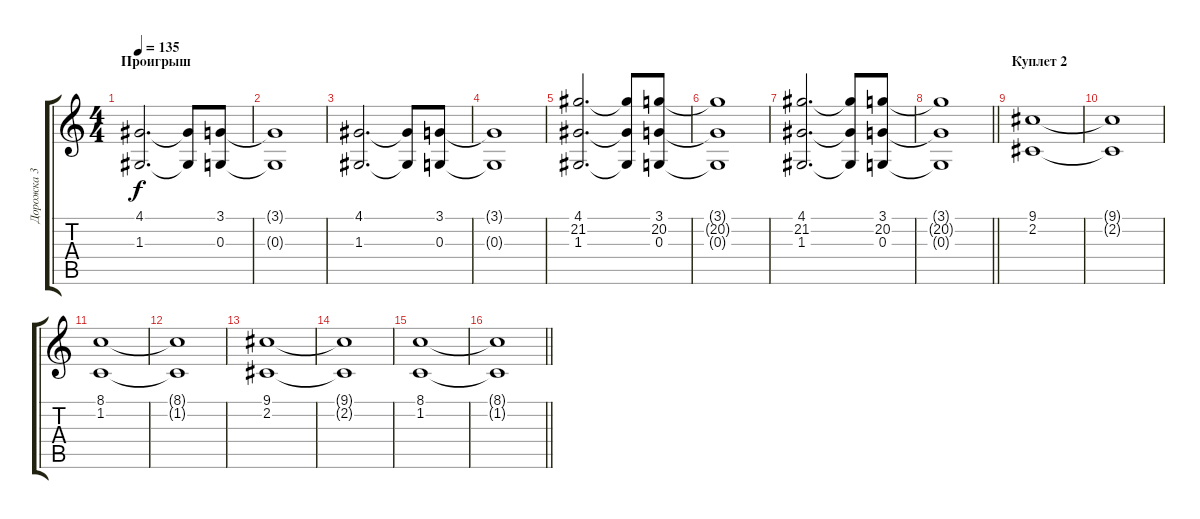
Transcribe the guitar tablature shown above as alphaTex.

\track ("Дорожка 3" "Дорожка 3") {instrument fiddle}
\staff {score tabs}
\tuning (E4 B3 G3 D3 A2 E2) {hide}
\ts (4 4)
\section ("" "Проигрыш")
\tempo 135
\clef g2
\ks c
(4.1 1.3).2{d dy f volume 16 instrument stringensemble1} (4.1{t} 1.3{t}).8 (3.1 0.3).8 |
(3.1{t} 0.3{t}).1 |
(4.1 1.3).2{d} (4.1{t} 1.3{t}).8 (3.1 0.3).8 |
(3.1{t} 0.3{t}).1 |
(4.1 21.2 1.3).2{d} (4.1{t} 21.2{t} 1.3{t}).8 (3.1 20.2 0.3).8 |
(3.1{t} 20.2{t} 0.3{t}).1 |
(4.1 21.2 1.3).2{d} (4.1{t} 21.2{t} 1.3{t}).8 (3.1 20.2 0.3).8 |
\barLineRight lightlight
(3.1{t} 20.2{t} 0.3{t}).1 |
\section ("" "Куплет 2")
(9.1 2.2).1{volume 7 instrument fiddle} |
(9.1{t} 2.2{t}).1 |
(8.1 1.2).1 |
(8.1{t} 1.2{t}).1 |
(9.1 2.2).1 |
(9.1{t} 2.2{t}).1 |
(8.1 1.2).1 |
\barLineRight lightlight
(8.1{t} 1.2{t}).1
